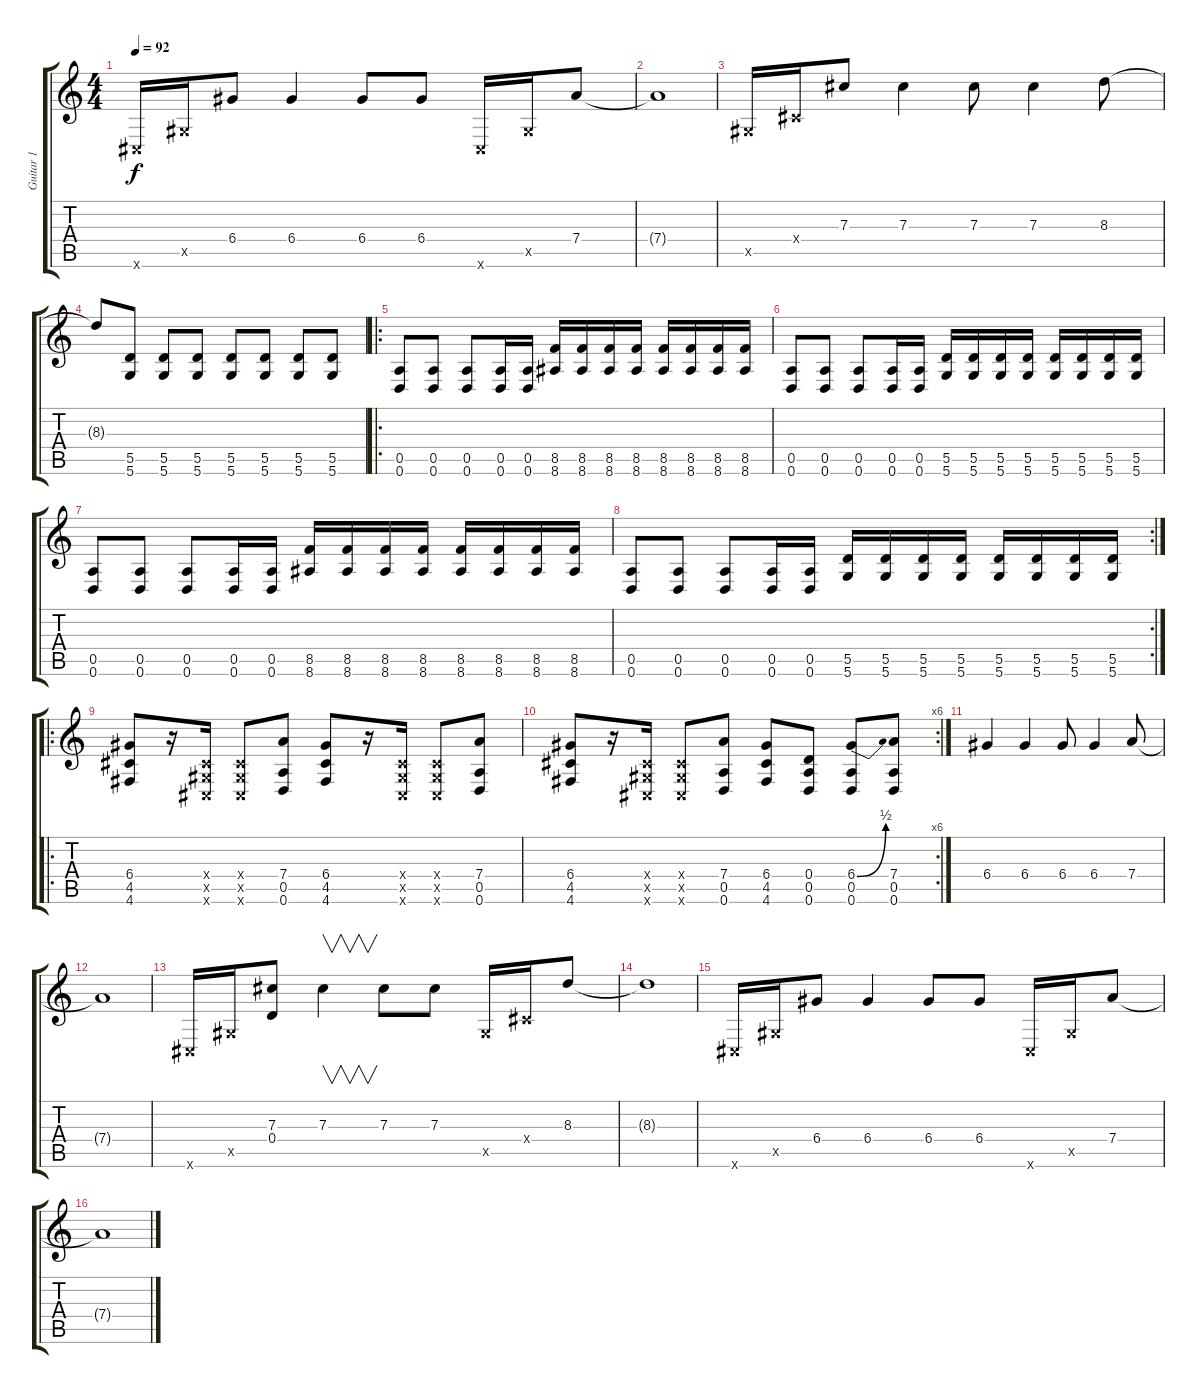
\track ("Guitar 1" "Guitar 1") {instrument distortionguitar}
\staff {score tabs}
\tuning (D4 A3 Gb3 D3 A2 D2) {hide}
\ts (4 4)
\tempo 92
\clef g2
\ks c
-1.6{x}.16{dy f} -1.5{x}.16 6.4.8 6.4.4 6.4.8 6.4.8 -1.6{x}.16 -1.5{x}.16 7.4.8 |
7.4{t}.1 |
-1.5{x}.16 -1.4{x}.16 7.3.8 7.3.4 7.3.8 7.3.4 8.3.8 |
8.3{t}.8 (5.5 5.6).8 (5.5 5.6).8 (5.5 5.6).8 (5.5 5.6).8 (5.5 5.6).8 (5.5 5.6).8 (5.5 5.6).8 |
\ro
(0.5 0.6).8 (0.5 0.6).8 (0.5 0.6).8 (0.5 0.6).16 (0.5 0.6).16 (8.5 8.6).16 (8.5 8.6).16 (8.5 8.6).16 (8.5 8.6).16 (8.5 8.6).16 (8.5 8.6).16 (8.5 8.6).16 (8.5 8.6).16 |
(0.5 0.6).8 (0.5 0.6).8 (0.5 0.6).8 (0.5 0.6).16 (0.5 0.6).16 (5.5 5.6).16 (5.5 5.6).16 (5.5 5.6).16 (5.5 5.6).16 (5.5 5.6).16 (5.5 5.6).16 (5.5 5.6).16 (5.5 5.6).16 |
(0.5 0.6).8 (0.5 0.6).8 (0.5 0.6).8 (0.5 0.6).16 (0.5 0.6).16 (8.5 8.6).16 (8.5 8.6).16 (8.5 8.6).16 (8.5 8.6).16 (8.5 8.6).16 (8.5 8.6).16 (8.5 8.6).16 (8.5 8.6).16 |
\rc 2
(0.5 0.6).8 (0.5 0.6).8 (0.5 0.6).8 (0.5 0.6).16 (0.5 0.6).16 (5.5 5.6).16 (5.5 5.6).16 (5.5 5.6).16 (5.5 5.6).16 (5.5 5.6).16 (5.5 5.6).16 (5.5 5.6).16 (5.5 5.6).16 |
\ro
(6.4 4.5 4.6).8 r.16 (-1.4{x} -1.5{x} -1.6{x}).16 (-1.4{x} -1.5{x} -1.6{x}).8 (7.4 0.5 0.6).8 (6.4 4.5 4.6).8 r.16 (-1.4{x} -1.5{x} -1.6{x}).16 (-1.4{x} -1.5{x} -1.6{x}).8 (7.4 0.5 0.6).8 |
\rc 6
(6.4 4.5 4.6).8 r.16 (-1.4{x} -1.5{x} -1.6{x}).16 (-1.4{x} -1.5{x} -1.6{x}).8 (7.4 0.5 0.6).8 (6.4 4.5 4.6).8 (0.4 0.5 0.6).8 (6.4{be (bend 0 0 60 2)} 0.5 0.6).8 (7.4 0.5 0.6).8 |
6.4.4 6.4.4 6.4.8 6.4.4 7.4.8 |
7.4{t}.1 |
-1.6{x}.16 -1.5{x}.16 (7.3 0.4).8 7.3.4{v} 7.3.8 7.3.8 -1.5{x}.16 -1.4{x}.16 8.3.8 |
8.3{t}.1 |
-1.6{x}.16 -1.5{x}.16 6.4.8 6.4.4 6.4.8 6.4.8 -1.6{x}.16 -1.5{x}.16 7.4.8 |
7.4{t}.1
